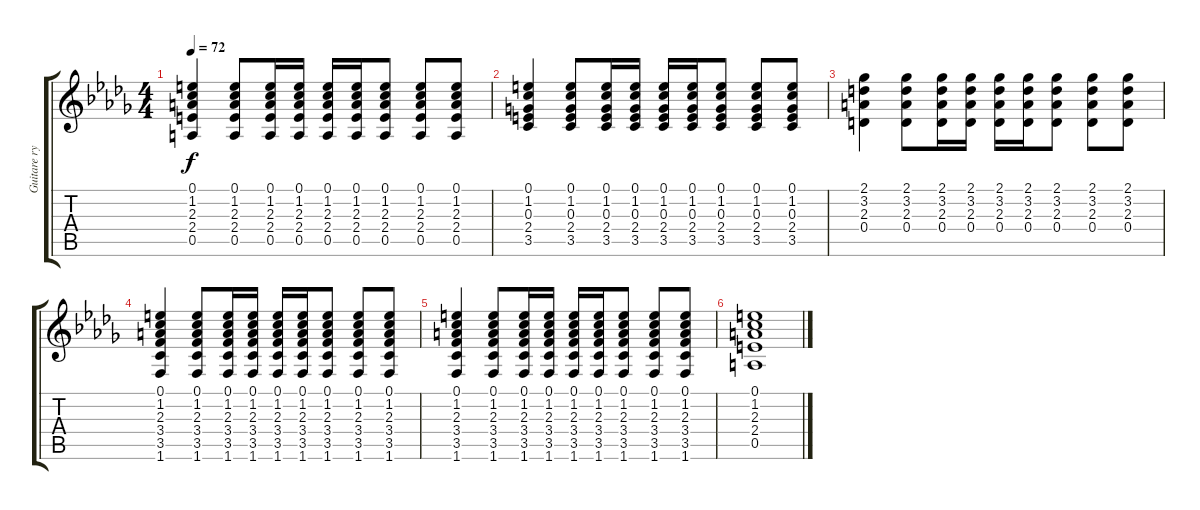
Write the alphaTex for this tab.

\track ("Guitare rythmique" "Guitare ry") {instrument acousticguitarnylon}
\staff {score tabs}
\tuning (E4 B3 G3 D3 A2 E2) {hide}
\ts (4 4)
\tempo 72
\clef g2
\ks db
(0.1 1.2 2.3 2.4 0.5).4{dy f} (0.1 1.2 2.3 2.4 0.5).8 (0.1 1.2 2.3 2.4 0.5).16 (0.1 1.2 2.3 2.4 0.5).16 (0.1 1.2 2.3 2.4 0.5).16 (0.1 1.2 2.3 2.4 0.5).16 (0.1 1.2 2.3 2.4 0.5).8 (0.1 1.2 2.3 2.4 0.5).8 (0.1 1.2 2.3 2.4 0.5).8 |
(0.1 1.2 0.3 2.4 3.5).4 (0.1 1.2 0.3 2.4 3.5).8 (0.1 1.2 0.3 2.4 3.5).16 (0.1 1.2 0.3 2.4 3.5).16 (0.1 1.2 0.3 2.4 3.5).16 (0.1 1.2 0.3 2.4 3.5).16 (0.1 1.2 0.3 2.4 3.5).8 (0.1 1.2 0.3 2.4 3.5).8 (0.1 1.2 0.3 2.4 3.5).8 |
(2.1 3.2 2.3 0.4).4 (2.1 3.2 2.3 0.4).8 (2.1 3.2 2.3 0.4).16 (2.1 3.2 2.3 0.4).16 (2.1 3.2 2.3 0.4).16 (2.1 3.2 2.3 0.4).16 (2.1 3.2 2.3 0.4).8 (2.1 3.2 2.3 0.4).8 (2.1 3.2 2.3 0.4).8 |
(0.1 1.2 2.3 3.4 3.5 1.6).4 (0.1 1.2 2.3 3.4 3.5 1.6).8 (0.1 1.2 2.3 3.4 3.5 1.6).16 (0.1 1.2 2.3 3.4 3.5 1.6).16 (0.1 1.2 2.3 3.4 3.5 1.6).16 (0.1 1.2 2.3 3.4 3.5 1.6).16 (0.1 1.2 2.3 3.4 3.5 1.6).8 (0.1 1.2 2.3 3.4 3.5 1.6).8 (0.1 1.2 2.3 3.4 3.5 1.6).8 |
(0.1 1.2 2.3 3.4 3.5 1.6).4 (0.1 1.2 2.3 3.4 3.5 1.6).8 (0.1 1.2 2.3 3.4 3.5 1.6).16 (0.1 1.2 2.3 3.4 3.5 1.6).16 (0.1 1.2 2.3 3.4 3.5 1.6).16 (0.1 1.2 2.3 3.4 3.5 1.6).16 (0.1 1.2 2.3 3.4 3.5 1.6).8 (0.1 1.2 2.3 3.4 3.5 1.6).8 (0.1 1.2 2.3 3.4 3.5 1.6).8 |
(0.1 1.2 2.3 2.4 0.5).1
